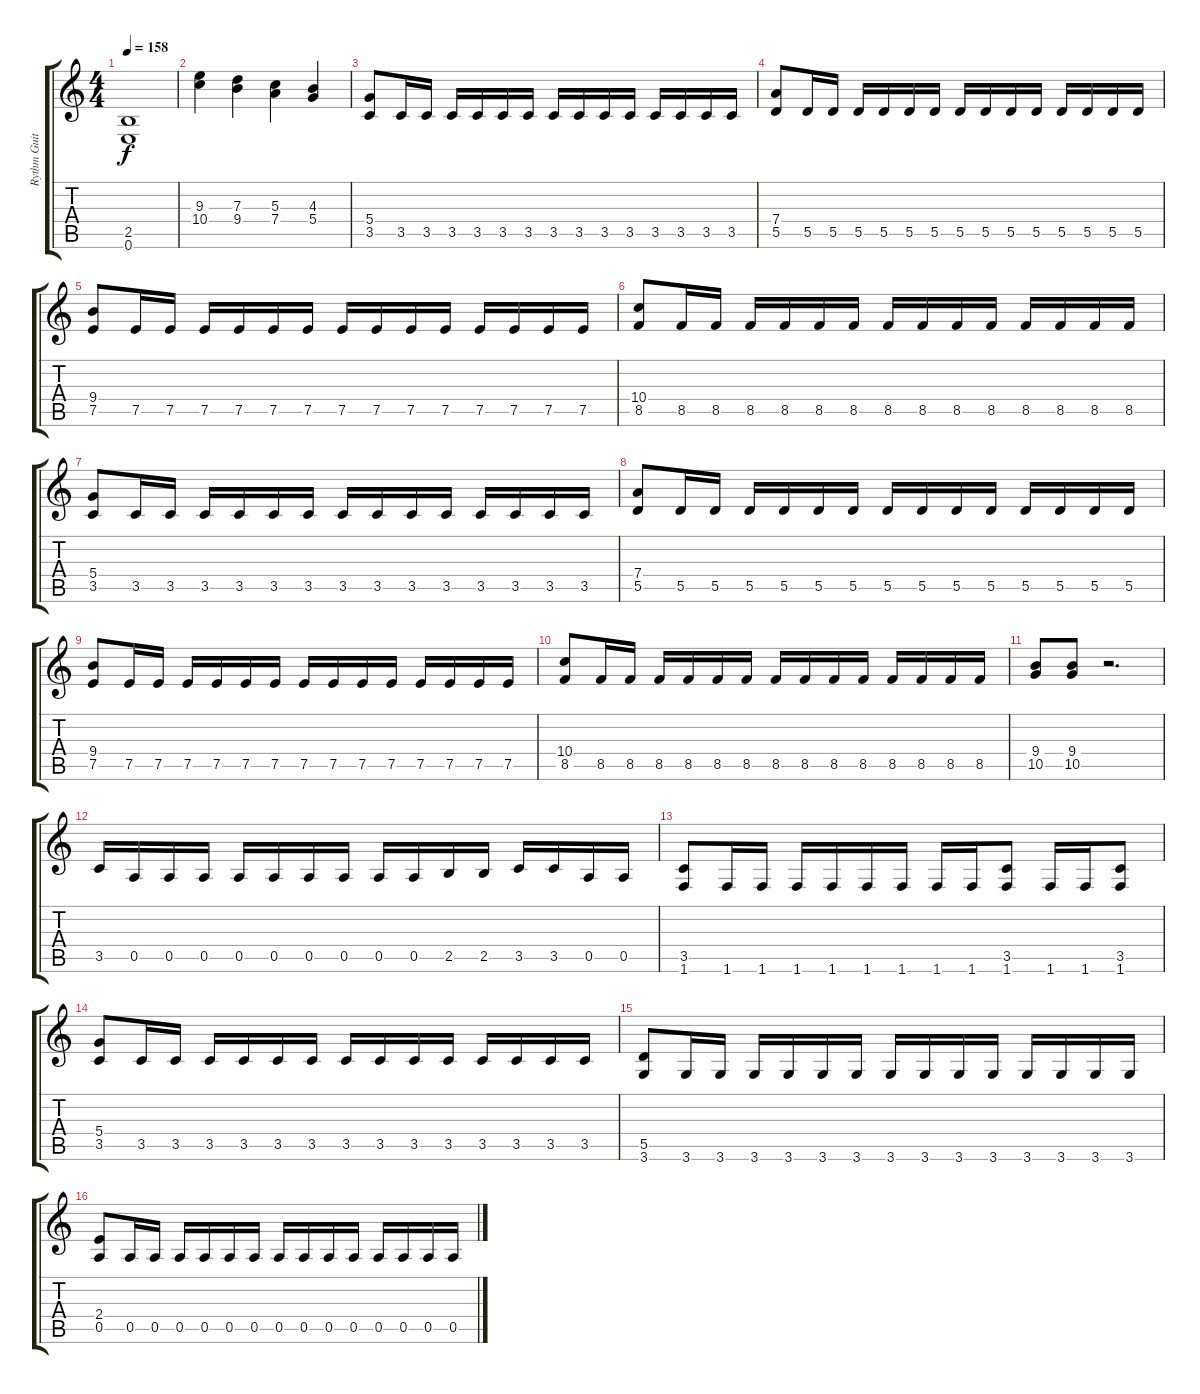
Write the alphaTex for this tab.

\track ("Rythm Guitar" "Rythm Guit") {instrument distortionguitar}
\staff {score tabs}
\tuning (E4 B3 G3 D3 A2 E2) {hide}
\ts (4 4)
\tempo 158
\clef g2
\ks c
(2.5 0.6).1{dy f} |
(9.3 10.4).4 (7.3 9.4).4 (5.3 7.4).4 (4.3 5.4).4 |
(5.4 3.5).8 3.5.16 3.5.16 3.5.16 3.5.16 3.5.16 3.5.16 3.5.16 3.5.16 3.5.16 3.5.16 3.5.16 3.5.16 3.5.16 3.5.16 |
(7.4 5.5).8 5.5.16 5.5.16 5.5.16 5.5.16 5.5.16 5.5.16 5.5.16 5.5.16 5.5.16 5.5.16 5.5.16 5.5.16 5.5.16 5.5.16 |
(9.4 7.5).8 7.5.16 7.5.16 7.5.16 7.5.16 7.5.16 7.5.16 7.5.16 7.5.16 7.5.16 7.5.16 7.5.16 7.5.16 7.5.16 7.5.16 |
(10.4 8.5).8 8.5.16 8.5.16 8.5.16 8.5.16 8.5.16 8.5.16 8.5.16 8.5.16 8.5.16 8.5.16 8.5.16 8.5.16 8.5.16 8.5.16 |
(5.4 3.5).8 3.5.16 3.5.16 3.5.16 3.5.16 3.5.16 3.5.16 3.5.16 3.5.16 3.5.16 3.5.16 3.5.16 3.5.16 3.5.16 3.5.16 |
(7.4 5.5).8 5.5.16 5.5.16 5.5.16 5.5.16 5.5.16 5.5.16 5.5.16 5.5.16 5.5.16 5.5.16 5.5.16 5.5.16 5.5.16 5.5.16 |
(9.4 7.5).8 7.5.16 7.5.16 7.5.16 7.5.16 7.5.16 7.5.16 7.5.16 7.5.16 7.5.16 7.5.16 7.5.16 7.5.16 7.5.16 7.5.16 |
(10.4 8.5).8 8.5.16 8.5.16 8.5.16 8.5.16 8.5.16 8.5.16 8.5.16 8.5.16 8.5.16 8.5.16 8.5.16 8.5.16 8.5.16 8.5.16 |
(9.4 10.5).8 (9.4 10.5).8 r.2{d} |
3.5.16 0.5.16 0.5.16 0.5.16 0.5.16 0.5.16 0.5.16 0.5.16 0.5.16 0.5.16 2.5.16 2.5.16 3.5.16 3.5.16 0.5.16 0.5.16 |
(3.5 1.6).8 1.6.16 1.6.16 1.6.16 1.6.16 1.6.16 1.6.16 1.6.16 1.6.16 (3.5 1.6).8 1.6.16 1.6.16 (3.5 1.6).8 |
(5.4 3.5).8 3.5.16 3.5.16 3.5.16 3.5.16 3.5.16 3.5.16 3.5.16 3.5.16 3.5.16 3.5.16 3.5.16 3.5.16 3.5.16 3.5.16 |
(5.5 3.6).8 3.6.16 3.6.16 3.6.16 3.6.16 3.6.16 3.6.16 3.6.16 3.6.16 3.6.16 3.6.16 3.6.16 3.6.16 3.6.16 3.6.16 |
(2.4 0.5).8 0.5.16 0.5.16 0.5.16 0.5.16 0.5.16 0.5.16 0.5.16 0.5.16 0.5.16 0.5.16 0.5.16 0.5.16 0.5.16 0.5.16
